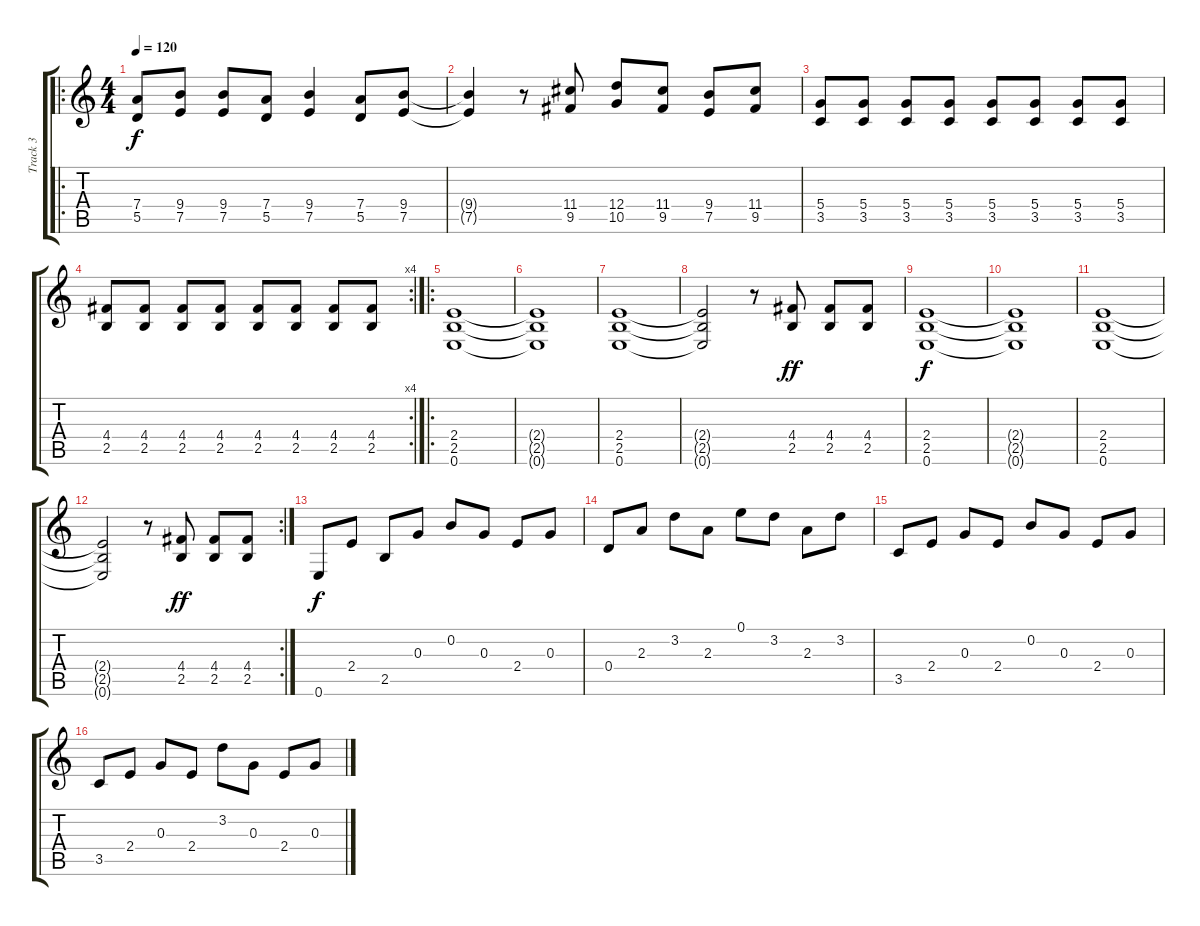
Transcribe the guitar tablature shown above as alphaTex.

\track ("Track 3" "Track 3") {instrument distortionguitar}
\staff {score tabs}
\tuning (E4 B3 G3 D3 A2 E2) {hide}
\ro
\ts (4 4)
\tempo 120
\clef g2
\ks c
(7.4 5.5).8{dy f} (9.4 7.5).8 (9.4 7.5).8 (7.4 5.5).8 (9.4 7.5).4 (7.4 5.5).8 (9.4 7.5).8 |
(9.4{t} 7.5{t}).4 r.8 (11.4 9.5).8 (12.4 10.5).8 (11.4 9.5).8 (9.4 7.5).8 (11.4 9.5).8 |
(5.4 3.5).8 (5.4 3.5).8 (5.4 3.5).8 (5.4 3.5).8 (5.4 3.5).8 (5.4 3.5).8 (5.4 3.5).8 (5.4 3.5).8 |
\rc 4
(4.4 2.5).8 (4.4 2.5).8 (4.4 2.5).8 (4.4 2.5).8 (4.4 2.5).8 (4.4 2.5).8 (4.4 2.5).8 (4.4 2.5).8 |
\ro
(2.4 2.5 0.6).1 |
(2.4{t} 2.5{t} 0.6{t}).1 |
(2.4 2.5 0.6).1 |
(2.4{t} 2.5{t} 0.6{t}).2 r.8 (4.4 2.5).8{dy ff} (4.4 2.5).8 (4.4 2.5).8 |
(2.4 2.5 0.6).1{dy f} |
(2.4{t} 2.5{t} 0.6{t}).1 |
(2.4 2.5 0.6).1 |
\rc 2
(2.4{t} 2.5{t} 0.6{t}).2 r.8 (4.4 2.5).8{dy ff} (4.4 2.5).8 (4.4 2.5).8 |
0.6.8{dy f volume 14 instrument electricguitarclean} 2.4.8 2.5.8 0.3.8 0.2.8 0.3.8 2.4.8 0.3.8 |
0.4.8 2.3.8 3.2.8 2.3.8 0.1.8 3.2.8 2.3.8 3.2.8 |
3.5.8 2.4.8 0.3.8 2.4.8 0.2.8 0.3.8 2.4.8 0.3.8 |
3.5.8 2.4.8 0.3.8 2.4.8 3.2.8 0.3.8 2.4.8 0.3.8
